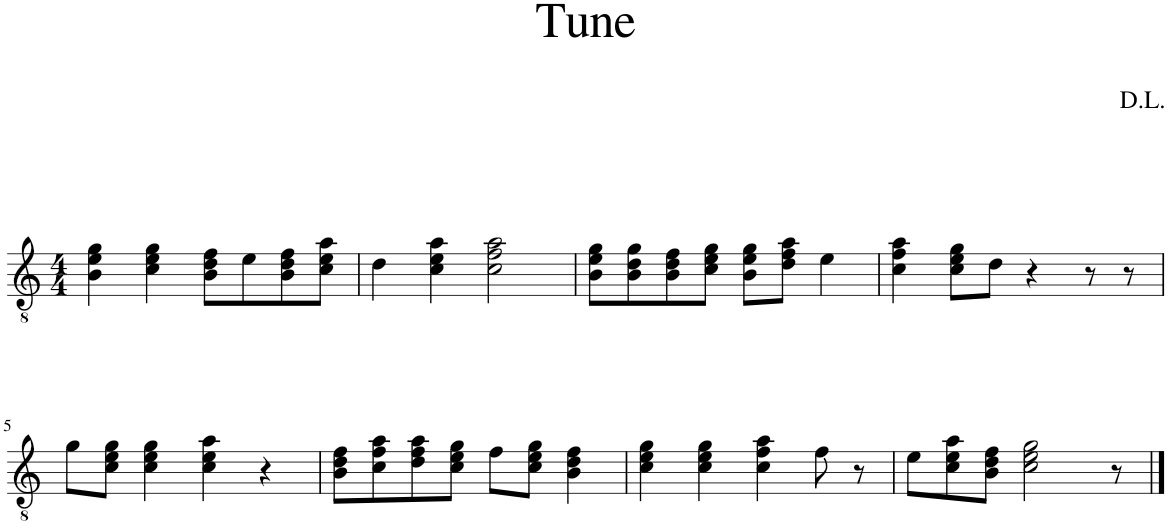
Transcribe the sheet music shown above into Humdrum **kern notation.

**kern
*part1
*staff1
*I"Electric Guitar
*I'El. Guit.
*clefGv2
*k[]
*M4/4
=1
4B\ 4e\ 4g\
4c\ 4e\ 4g\
8B\ 8d\ 8f\L
8e\
8B\ 8d\ 8f\
8c\ 8e\ 8a\J
=2
4d\
4c\ 4e\ 4a\
2c\ 2f\ 2a\
=3
8B\ 8e\ 8g\L
8B\ 8d\ 8g\
8B\ 8d\ 8f\
8c\ 8e\ 8g\J
8B\ 8e\ 8g\L
8d\ 8f\ 8a\J
4e\
=4
4c\ 4f\ 4a\
8c\ 8e\ 8g\L
8d\J
4r
8r
8r
!!LO:LB:g=z
=5
8g\L
8c\ 8e\ 8g\J
4c\ 4e\ 4g\
4c\ 4e\ 4a\
4r
=6
8B\ 8d\ 8f\L
8c\ 8f\ 8a\
8d\ 8f\ 8a\
8c\ 8e\ 8g\J
8f\L
8c\ 8e\ 8g\J
4B\ 4d\ 4f\
=7
4c\ 4e\ 4g\
4c\ 4e\ 4g\
4c\ 4f\ 4a\
8f\
8r
=8
8e\L
8c\ 8e\ 8a\
8B\ 8d\ 8f\J
2c\ 2e\ 2g\
8r
==
*-
